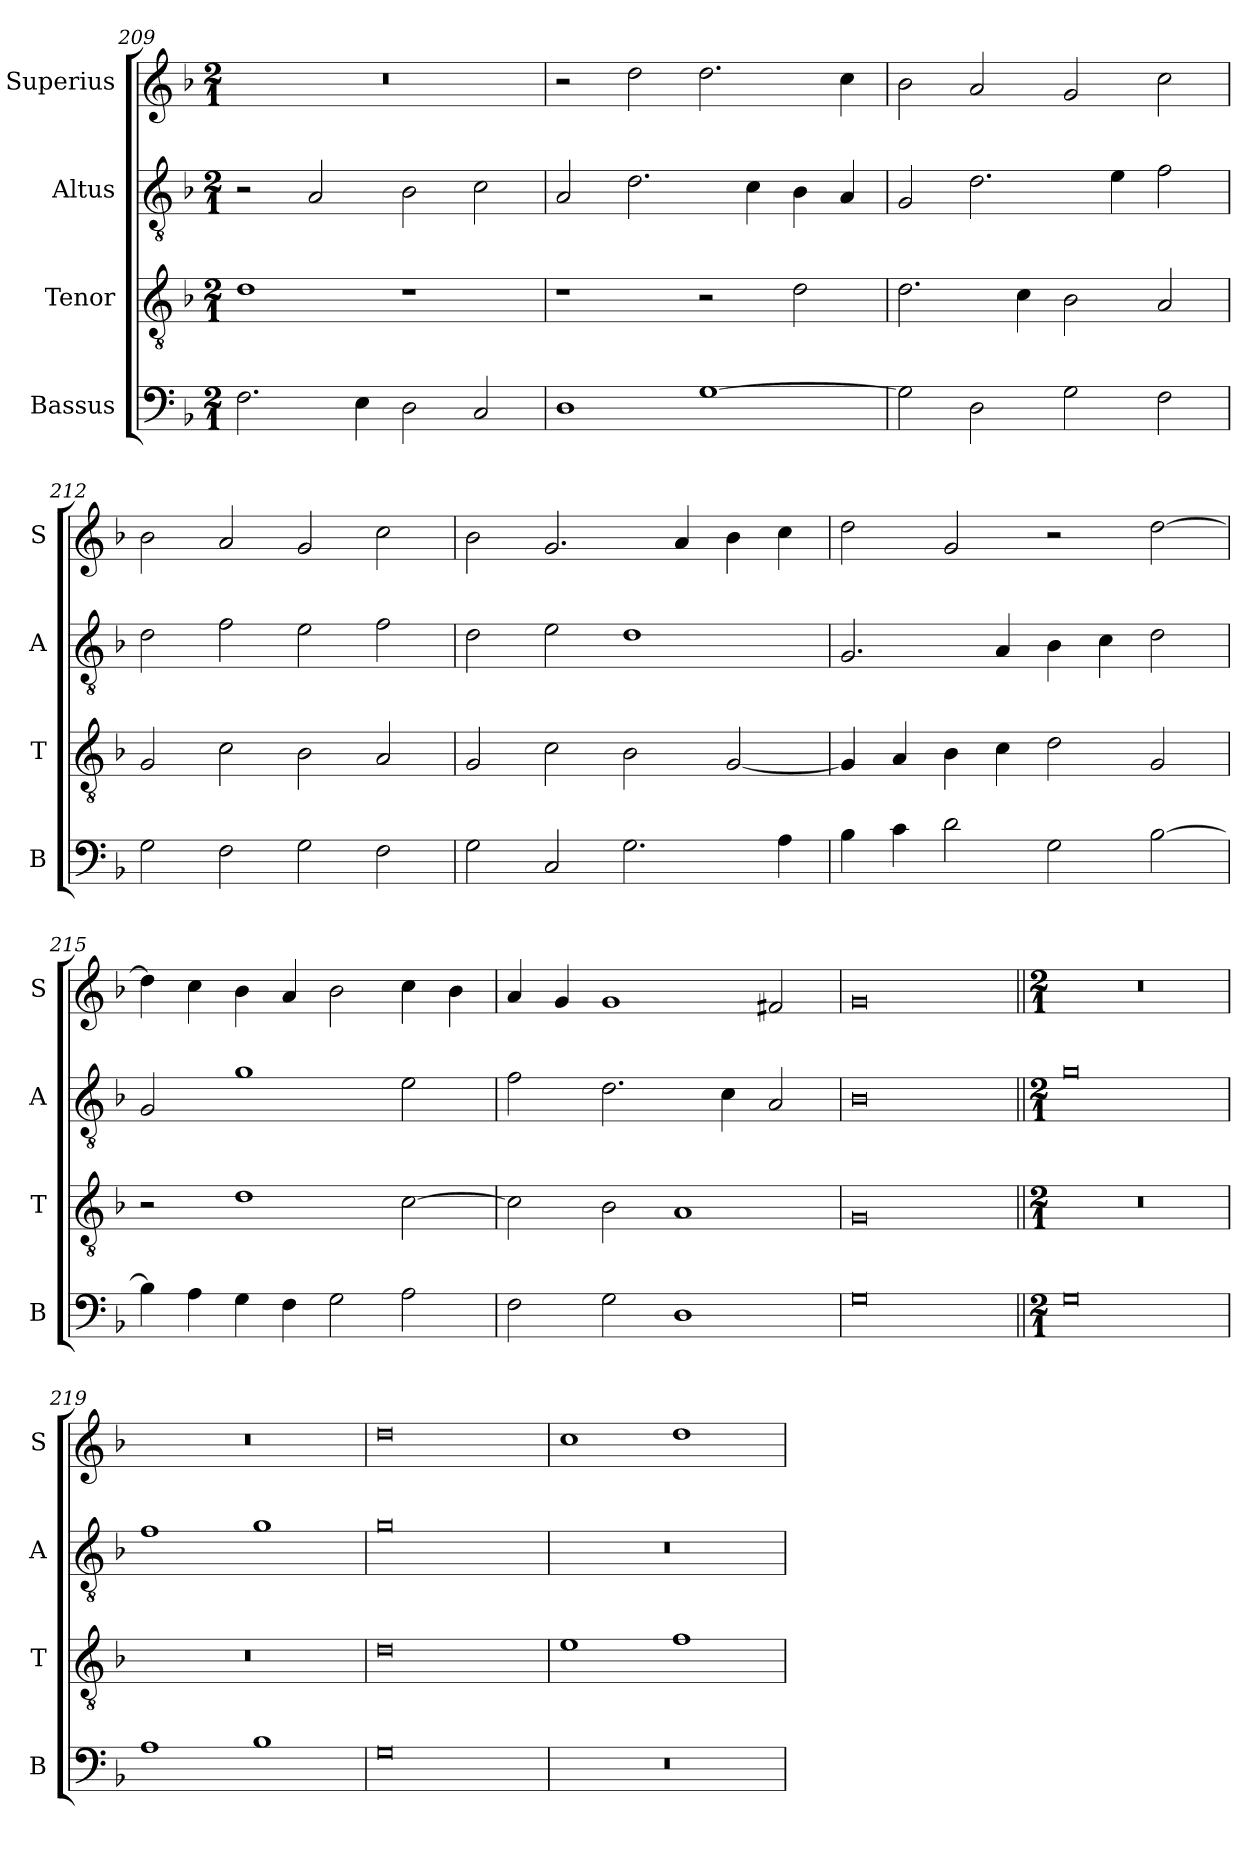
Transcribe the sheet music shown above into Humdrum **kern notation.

**kern	**kern	**kern	**kern
*part4	*part3	*part2	*part1
*staff4	*staff3	*staff2	*staff1
*I"Bassus	*I"Tenor	*I"Altus	*I"Superius
*I'B	*I'T	*I'A	*I'S
*clefF4	*clefGv2	*clefGv2	*clefG2
*k[b-]	*k[b-]	*k[b-]	*k[b-]
*M2/1	*M2/1	*M2/1	*M2/1
=209	=209	=209	=209
2.F\	1d	2r	0r
.	.	2A/	.
4E\	.	.	.
2D\	1r	2B-\	.
2C/	.	2c\	.
=210	=210	=210	=210
1D	1r	2A/	2r
.	.	2.d\	2dd\
[1G	2r	.	2.dd\
.	.	4c\	.
.	2d\	4B-\	.
.	.	4A/	4cc\
=211	=211	=211	=211
2G\]	2.d\	2G/	2b-\
2D\	.	2.d\	2a/
.	4c\	.	.
2G\	2B-\	.	2g/
.	.	4e\	.
2F\	2A/	2f\	2cc\
=212	=212	=212	=212
2G\	2G/	2d\	2b-\
2F\	2c\	2f\	2a/
2G\	2B-\	2e\	2g/
2F\	2A/	2f\	2cc\
=213	=213	=213	=213
2G\	2G/	2d\	2b-\
2C/	2c\	2e\	2.g/
2.G\	2B-\	1d	.
.	.	.	4a/
.	[2G/	.	4b-\
4A\	.	.	4cc\
=214	=214	=214	=214
4B-\	4G/]	2.G/	2dd\
4c\	4A/	.	.
2d\	4B-\	.	2g/
.	4c\	4A/	.
2G\	2d\	4B-\	2r
.	.	4c\	.
[2B-\	2G/	2d\	[2dd\
=215	=215	=215	=215
4B-\]	2r	2G/	4dd\]
4A\	.	.	4cc\
4G\	1d	1g	4b-\
4F\	.	.	4a/
2G\	.	.	2b-\
2A\	[2c\	2e\	4cc\
.	.	.	4b-\
=216	=216	=216	=216
2F\	2c\]	2f\	4a/
.	.	.	4g/
2G\	2B-\	2.d\	1g
1D	1A	.	.
.	.	4c\	.
.	.	2A/	2f#X/
=217	=217	=217	=217
0G	0G	0B-	0g
!!LO:LB:g=z
=218||	=218||	=218||	=218||
*M2/1	*M2/1	*M2/1	*M2/1
0G	0r	0g	0r
=219	=219	=219	=219
1A	0r	1f	0r
1B-	.	1g	.
=220	=220	=220	=220
0G	0d	0g	0dd
=221	=221	=221	=221
0r	1e	0r	1cc
.	1f	.	1dd
=	=	=	=
*-	*-	*-	*-
